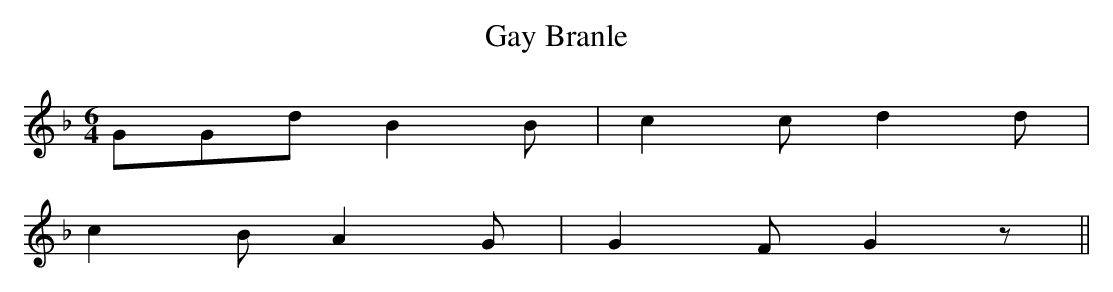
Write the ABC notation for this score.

X:1
T:Gay Branle
M:6/4
K:GDor
GGd B2B | c2c d2d |
c2B A2G | G2F G2 z ||
